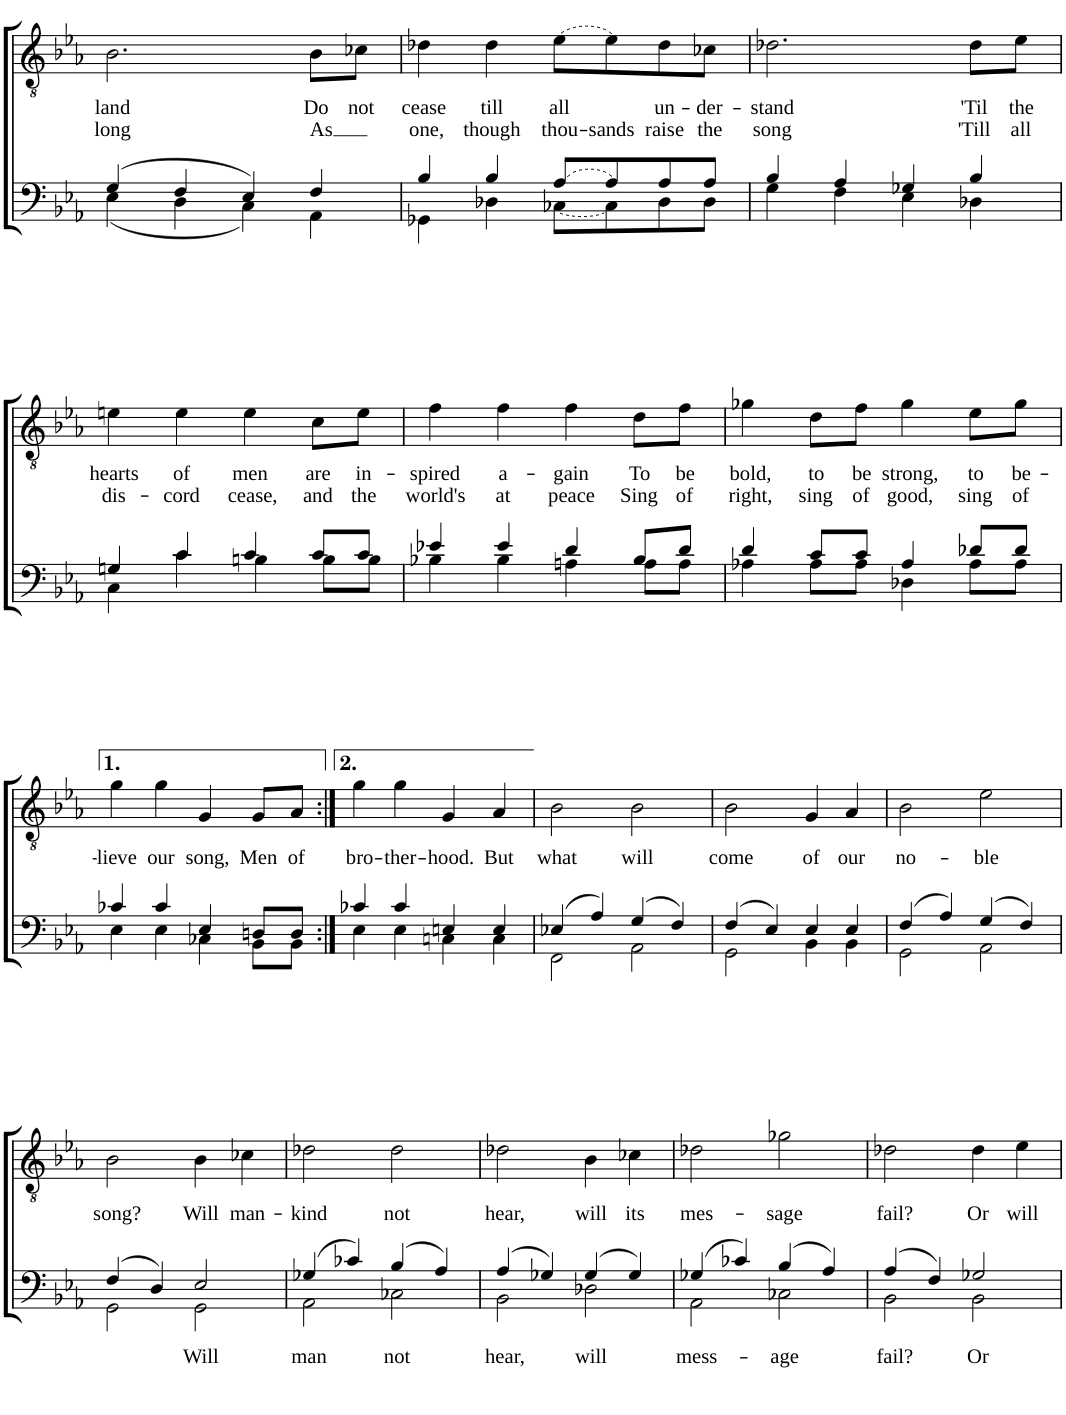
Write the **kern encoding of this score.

**kern	**text	**kern	**text	**text
*part2	*part2	*part1	*part1	*part1
*staff2	*staff2	*staff1	*staff1	*staff1
*I"Piano 3	*	*I"Piano 1	*	*
*I'Pno	*	*I'Pno	*	*
!!LO:PB:g=z
*clefF4	*	*clefGv2	*	*
*k[b-e-a-]	*	*k[b-e-a-]	*	*
*M4/4	*	*M4/4	*	*
*met(c)	*	*met(c)	*	*
=14	=14	=14	=14	=14
*^	*	*	*	*
!	!	!	!	!LO:LY:b	!LO:LY:b
(4G/	(4E-\	.	2.B-\	land	long
4F/	4D\	.	.	.	.
4E-/)	4C\)	.	.	.	.
!	!	!	!	!LO:LY:b	!LO:LY:b
4F/	4AA-\	.	8B-\L	Do	As
!	!	!	!	!LO:LY:b	!
.	.	.	8c-X\J	not	.
=15	=15	=15	=15	=15	=15
!	!	!	!	!LO:LY:b	!LO:LY:b
4B-/	4GG-X\	.	4d-X\	cease	one,
!	!	!	!	!LO:LY:b	!LO:LY:b
4B-/	4D-X\	.	4d-\	till	though
!LO:T:dash	!LO:T:dash	!	!LO:T:dash	!LO:LY:b	!LO:LY:b
[8A-/L	[8C-X\L	.	[8e-\L	all	thou-
!	!	!	!	!	!LO:LY:b
8A-/]	8C-\]	.	8e-\]	.	-sands
!	!	!	!	!LO:LY:b	!LO:LY:b
8A-/	8D-\	.	8d-\	un-	raise
!	!	!	!	!LO:LY:b	!LO:LY:b
8A-/J	8D-\J	.	8c-X\J	-der-	the
=16	=16	=16	=16	=16	=16
!	!	!	!	!LO:LY:b	!LO:LY:b
4B-/	4G\	.	2.d-X\	-stand	song
4A-/	4F\	.	.	.	.
4G-X/	4E-\	.	.	.	.
!	!	!	!	!LO:LY:b	!LO:LY:b
4B-/	4D-X\	.	8d-\L	'Til	'Till
!	!	!	!	!LO:LY:b	!LO:LY:b
.	.	.	8e-\J	the	all
!!LO:LB:g=z
=17	=17	=17	=17	=17	=17
!	!	!	!	!LO:LY:b	!LO:LY:b
4Gn/	4C\	.	4en\	hearts	dis-
!	!	!	!	!LO:LY:b	!LO:LY:b
4c/	4c\	.	4e\	of	-cord
!	!	!	!	!LO:LY:b	!LO:LY:b
4c/	4Bn\	.	4e\	men	cease,
!	!	!	!	!LO:LY:b	!LO:LY:b
8c/L	8B\L	.	8c\L	are	and
!	!	!	!	!LO:LY:b	!LO:LY:b
8c/J	8B\J	.	8e\J	in-	the
=18	=18	=18	=18	=18	=18
!	!	!	!	!LO:LY:b	!LO:LY:b
4e-X/	4B-X\	.	4f\	-spired	world's
!	!	!	!	!LO:LY:b	!LO:LY:b
4e-/	4B-\	.	4f\	a-	at
!	!	!	!	!LO:LY:b	!LO:LY:b
4d/	4An\	.	4f\	-gain	peace
!	!	!	!	!LO:LY:b	!LO:LY:b
8B-/L	8A\L	.	8d\L	To	Sing
!	!	!	!	!LO:LY:b	!LO:LY:b
8d/J	8A\J	.	8f\J	be	of
=19	=19	=19	=19	=19	=19
!	!	!	!	!LO:LY:b	!LO:LY:b
4d/	4A-X\	.	4g-X\	bold,	right,
!	!	!	!	!LO:LY:b	!LO:LY:b
8c/L	8A-\L	.	8d\L	to	sing
!	!	!	!	!LO:LY:b	!LO:LY:b
8c/J	8A-\J	.	8f\J	be	of
!	!	!	!	!LO:LY:b	!LO:LY:b
4A-/	4D-X\	.	4g-\	strong,	good,
!	!	!	!	!LO:LY:b	!LO:LY:b
8d-X/L	8A-\L	.	8e-\L	to	sing
!	!	!	!	!LO:LY:b	!LO:LY:b
8d-/J	8A-\J	.	8g-\J	be-	of
!!LO:LB:g=z
=20	=20	=20	=20	=20	=20
!	!	!	!	!LO:LY:b	!
4c-X/	4E-\	.	4g\	-lieve	.
!	!	!	!	!LO:LY:b	!
4c-/	4E-\	.	4g\	our	.
!	!	!	!	!LO:LY:b	!
4E-/	4C-X\	.	4G/	song,	.
!	!	!	!	!LO:LY:b	!
8Dn/L	8BB-\L	.	8G/L	Men	.
!	!	!	!	!LO:LY:b	!
8D/J	8BB-\J	.	8A-/J	of	.
=21:|!	=21:|!	=21:|!	=21:|!	=21:|!	=21:|!
!	!	!	!	!LO:LY:b	!
4c-X/	4E-\	.	4g\	bro-	.
!	!	!	!	!LO:LY:b	!
4c-/	4E-\	.	4g\	-ther-	.
!	!	!	!	!LO:LY:b	!
4En/	4Cn\	.	4G/	-hood.	.
!	!	!	!	!LO:LY:b	!
4E/	4C\	.	4A-/	But	.
=22	=22	=22	=22	=22	=22
!	!	!	!	!LO:LY:b	!
(4E-X/	2FF\	.	2B-\	what	.
4A-/)	.	.	.	.	.
!	!	!	!	!LO:LY:b	!
(4G/	2AA-\	.	2B-\	will	.
4F/)	.	.	.	.	.
=23	=23	=23	=23	=23	=23
!	!	!	!	!LO:LY:b	!
(4F/	2GG\	.	2B-\	come	.
4E-/)	.	.	.	.	.
!	!	!	!	!LO:LY:b	!
4E-/	4BB-\	.	4G/	of	.
!	!	!	!	!LO:LY:b	!
4E-/	4BB-\	.	4A-/	our	.
=24	=24	=24	=24	=24	=24
!	!	!	!	!LO:LY:b	!
(4F/	2GG\	.	2B-\	no-	.
4A-/)	.	.	.	.	.
!	!	!	!	!LO:LY:b	!
(4G/	2AA-\	.	2e-\	-ble	.
4F/)	.	.	.	.	.
!!LO:LB:g=z
=25	=25	=25	=25	=25	=25
!	!	!	!	!LO:LY:b	!
(4F/	2GG\	.	2B-\	song?	.
4D/)	.	.	.	.	.
!	!	!LO:LY:b	!	!LO:LY:b	!
2E-/	2GG\	Will	4B-\	Will	.
!	!	!	!	!LO:LY:b	!
.	.	.	4c-X\	man-	.
=26	=26	=26	=26	=26	=26
!	!	!LO:LY:b	!	!LO:LY:b	!
(4G-X/	2AA-\	man	2d-X\	-kind	.
4c-X/)	.	.	.	.	.
!	!	!LO:LY:b	!	!LO:LY:b	!
(4B-/	2C-X\	not	2d-\	not	.
4A-/)	.	.	.	.	.
=27	=27	=27	=27	=27	=27
!	!	!LO:LY:b	!	!LO:LY:b	!
(4A-/	2BB-\	hear,	2d-X\	hear,	.
4G-X/)	.	.	.	.	.
!	!	!LO:LY:b	!	!LO:LY:b	!
(4G-/	2D-X\	will	4B-\	will	.
!	!	!	!	!LO:LY:b	!
4G-/)	.	.	4c-X\	its	.
=28	=28	=28	=28	=28	=28
!	!	!LO:LY:b	!	!LO:LY:b	!
(4G-X/	2AA-\	mess-	2d-X\	mes-	.
4c-X/)	.	.	.	.	.
!	!	!LO:LY:b	!	!LO:LY:b	!
(4B-/	2C-X\	-age	2g-X\	-sage	.
4A-/)	.	.	.	.	.
=29	=29	=29	=29	=29	=29
!	!	!LO:LY:b	!	!LO:LY:b	!
(4A-/	2BB-\	fail?	2d-X\	fail?	.
4F/)	.	.	.	.	.
!	!	!LO:LY:b	!	!LO:LY:b	!
2G-X/	2BB-\	Or	4d-\	Or	.
!	!	!	!	!LO:LY:b	!
.	.	.	4e-\	will	.
*v	*v	*	*	*	*
=	=	=	=	=
*-	*-	*-	*-	*-
